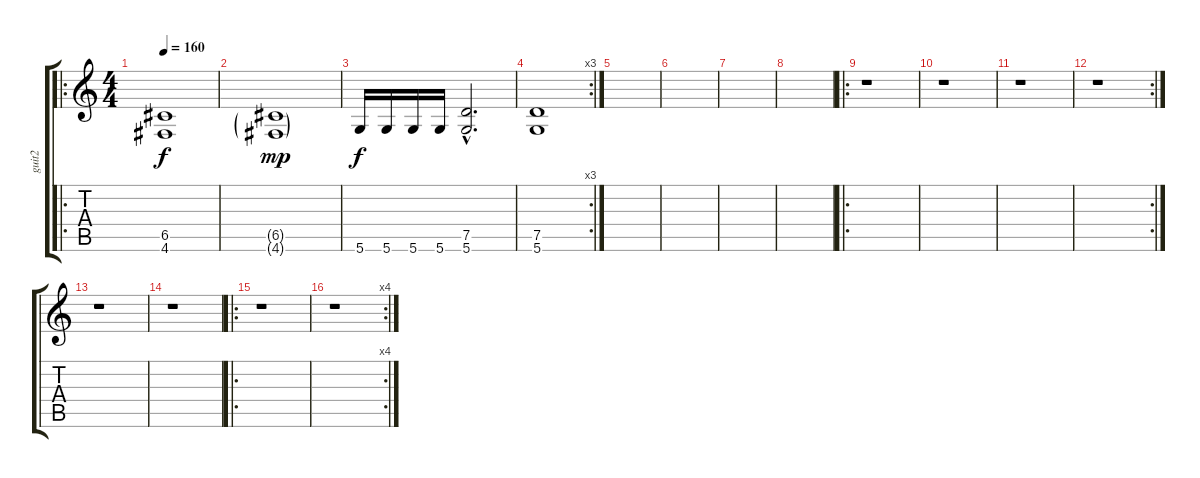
\track ("guit2" "guit2") {instrument distortionguitar}
\staff {score tabs}
\tuning (D4 A3 F3 C3 G2 D2) {hide}
\ro
\ts (4 4)
\tempo 160
\clef g2
\ks c
(6.5 4.6).1{dy f} |
(6.5{g} 4.6{g}).1{dy mp} |
5.6.16{dy f} 5.6.16 5.6.16 5.6.16 (7.5{hac} 5.6{hac}).2{d} |
\rc 3
(7.5 5.6).1 |
|
|
|
|
\ro
r.1 |
r.1 |
r.1 |
\rc 2
r.1 |
r.1 |
r.1 |
\ro
r.1 |
\rc 4
r.1
